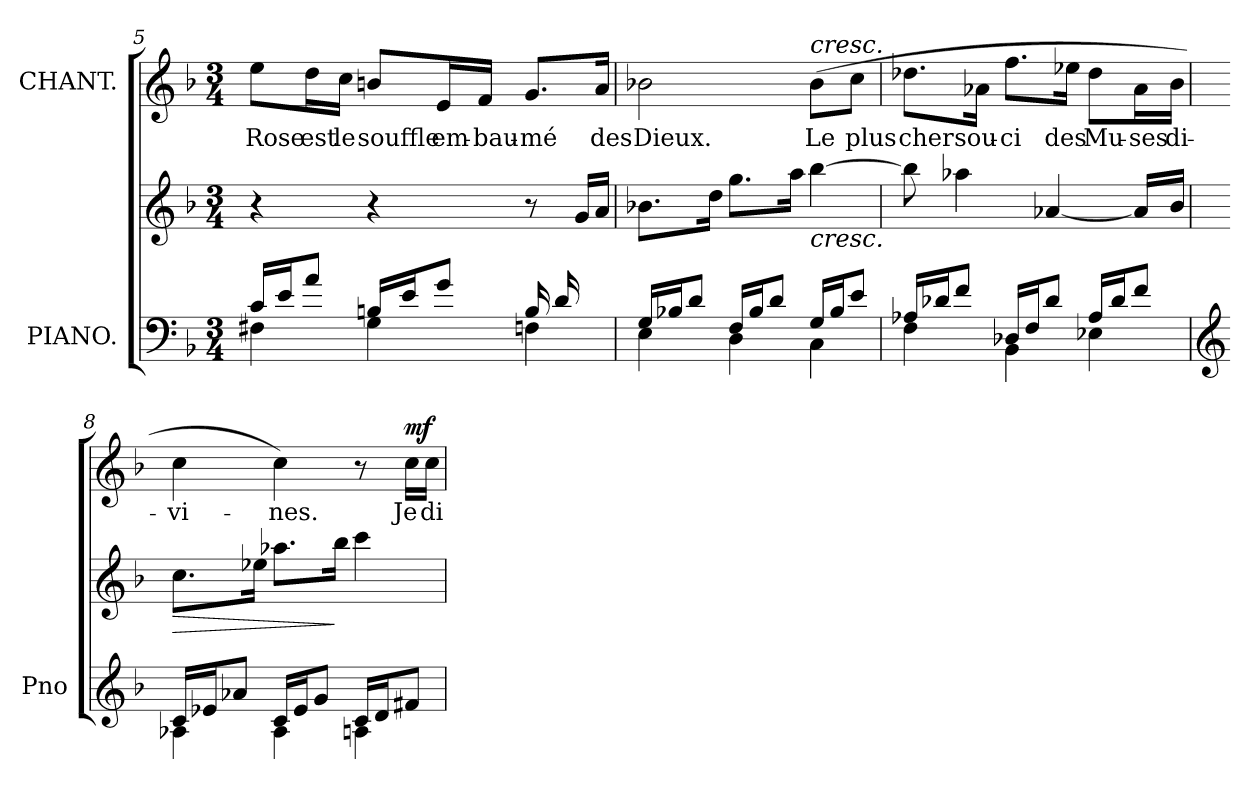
**kern	**kern	**dynam	**kern	**text	**dynam
*part2	*part2	*part2	*part1	*part1	*part1
*staff3	*staff2	*staff2/3	*staff1	*staff1	*staff1
*I"PIANO.	*	*	*I"CHANT.	*	*
*I'Pno	*	*	*	*	*
*clefF4	*clefG2	*	*clefG2	*	*
*k[b-]	*k[b-]	*	*k[b-]	*	*
*M3/4	*M3/4	*	*M3/4	*	*
=5	=5	=5	=5	=5	=5
*^	*^	*	*	*	*
16c/LL	4F#X\	4r	8ryy	.	8ee\L	Rose	.
16e/J	.	.	.	.	.	.	.
*	*	*v	*v	*	*	*	*
8a/J	.	.	.	16dd\L	est	.
.	.	.	.	16cc\JJ	le	.
16Bn/LL	4G\	4r	.	8bn/L	souffle	.
16e/J	.	.	.	.	.	.
8g/J	.	.	.	16e/L	em-	.
.	.	.	.	16f/JJ	-bau-	.
(>16B/LL	4Fn\	8r	.	8.g/L	-mé	.
16d/J	.	.	.	.	.	.
*	*	*^	*	*	*	*
8ryy	.	(16g/LL	8g\J)	.	.	.	.
.	.	16a/JJ	.	.	16a/Jk	des	.
*	*	*v	*v	*	*	*	*
=6	=6	=6	=6	=6	=6	=6
16G/LL	4E\	8.b-X\L	.	2b-X\	Dieux.	.
16B-X/J	.	.	.	.	.	.
8d/J	.	.	.	.	.	.
.	.	16dd\Jk	.	.	.	.
16F/LL	4D\	8.gg\L	.	.	.	.
16B-/J	.	.	.	.	.	.
8d/J	.	.	.	.	.	.
.	.	16aa\Jk	.	.	.	.
!	!	!	!	!LO:TX:a:i:t=cresc.	!	!
!	!	!LO:TX:b:i:t=cresc.	!	!	!	!
16G/LL	4C\	[4bb-\	.	(8b-\L	Le	.
16B-/J	.	.	.	.	.	.
8e/J	.	.	.	8cc\J	plus	.
=7	=7	=7	=7	=7	=7	=7
16A-X/LL	4F\	8bb-\]	.	8.dd-X\L	cher	.
16d-X/J	.	.	.	.	.	.
8f/J	.	4aa-X\	.	.	.	.
.	.	.	.	16a-X\Jk	sou-	.
16D-X/LL	4BB-\	.	.	8.ff\L	-ci	.
16F/J	.	.	.	.	.	.
8d-/J	.	[4a-X/	.	.	.	.
.	.	.	.	16ee-X\Jk	des	.
16A-/LL	4E-X\	.	.	8dd-\L	Mu-	.
16d-/J	.	.	.	.	.	.
8f/J	.	16a-/LL]	.	16a-\L	-ses	.
.	.	16b-/JJ	.	16b-\JJ	di-	.
=8	=8	=8	=8	=8	=8	=8
*clefG2	*	*	*	*	*	*
!	!	!	!LO:HP:b	!	!	!
16c/LL	4A-X\	8.cc\L	>	4cc\	-vi-	.
16e-X/J	.	.	.	.	.	.
8a-X/J	.	.	.	.	.	.
.	.	16ee-X\Jk	.	.	.	.
16c/LL	4A-\	8.aa-X\L	.	4cc\)	-nes.	.
16e-/J	.	.	.	.	.	.
8g/J	.	.	.	.	.	.
.	.	16bb-\Jk	]	.	.	.
16c/LL	4An\	4ccc\)	.	8r	.	.
16d/J	.	.	.	.	.	.
!	!	!	!	!	!	!LO:DY:a
8f#X/J	.	.	.	16cc\LL	Je	mf
.	.	.	.	16cc\JJ	di-	.
*v	*v	*	*	*	*	*
=	=	=	=	=	=
*-	*-	*-	*-	*-	*-
